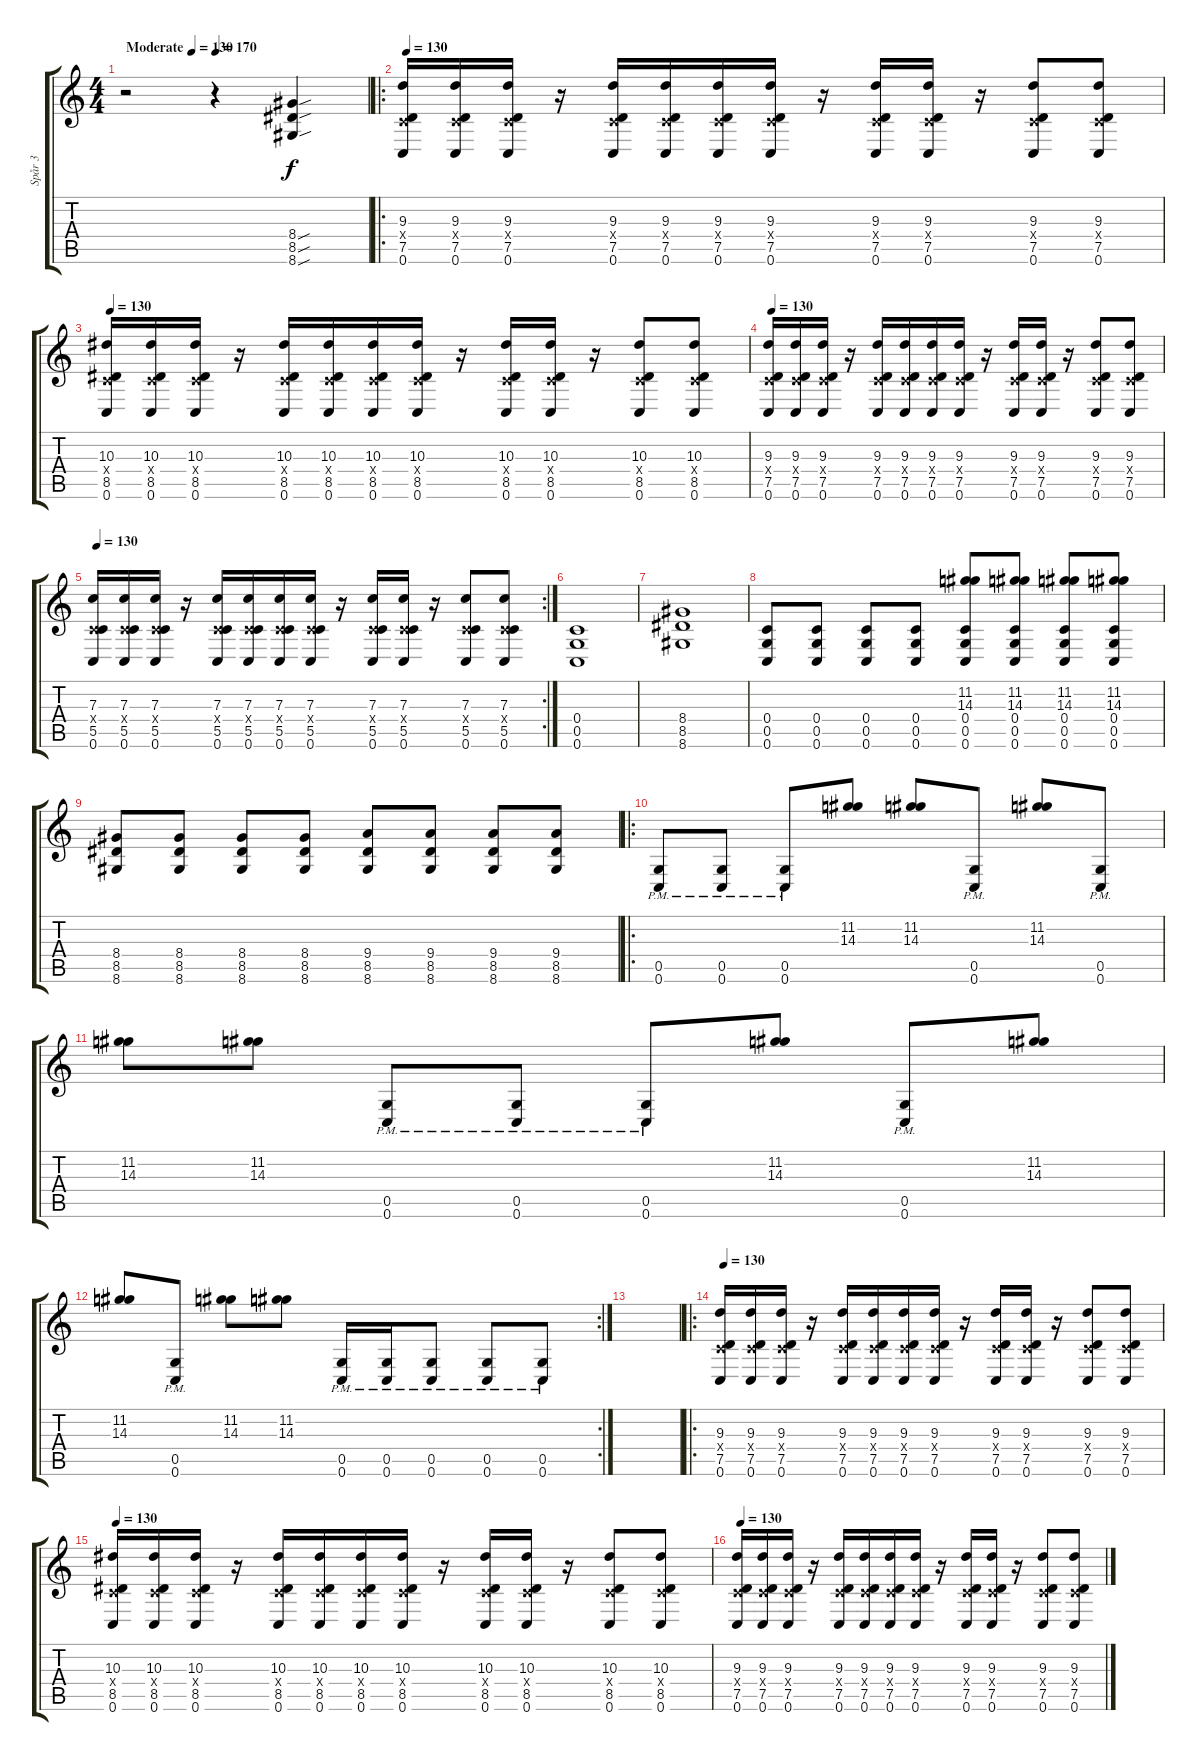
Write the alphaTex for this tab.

\track ("Spår 3" "Spår 3") {instrument distortionguitar}
\staff {score tabs}
\tuning (D4 A3 F3 C3 G2 C2) {hide}
\ts (4 4)
\tempo (130 "Moderate")
\tempo (170 0.375)
\tempo (130 "Moderate")
\clef g2
\ks c
r.2{dy f instrument distortionguitar} r.4 (8.4{sou} 8.5{sou} 8.6{sou}).4 |
\ro
\tempo 130
(9.3 0.4{x} 7.5 0.6).16 (9.3 0.4{x} 7.5 0.6).16 (9.3 0.4{x} 7.5 0.6).16 r.16 (9.3 0.4{x} 7.5 0.6).16 (9.3 0.4{x} 7.5 0.6).16 (9.3 0.4{x} 7.5 0.6).16 (9.3 0.4{x} 7.5 0.6).16 r.16 (9.3 0.4{x} 7.5 0.6).16 (9.3 0.4{x} 7.5 0.6).16 r.16 (9.3 0.4{x} 7.5 0.6).8 (9.3 0.4{x} 7.5 0.6).8 |
\tempo 130
(10.3 0.4{x} 8.5 0.6).16 (10.3 0.4{x} 8.5 0.6).16 (10.3 0.4{x} 8.5 0.6).16 r.16 (10.3 0.4{x} 8.5 0.6).16 (10.3 0.4{x} 8.5 0.6).16 (10.3 0.4{x} 8.5 0.6).16 (10.3 0.4{x} 8.5 0.6).16 r.16 (10.3 0.4{x} 8.5 0.6).16 (10.3 0.4{x} 8.5 0.6).16 r.16 (10.3 0.4{x} 8.5 0.6).8 (10.3 0.4{x} 8.5 0.6).8 |
\tempo 130
(9.3 0.4{x} 7.5 0.6).16 (9.3 0.4{x} 7.5 0.6).16 (9.3 0.4{x} 7.5 0.6).16 r.16 (9.3 0.4{x} 7.5 0.6).16 (9.3 0.4{x} 7.5 0.6).16 (9.3 0.4{x} 7.5 0.6).16 (9.3 0.4{x} 7.5 0.6).16 r.16 (9.3 0.4{x} 7.5 0.6).16 (9.3 0.4{x} 7.5 0.6).16 r.16 (9.3 0.4{x} 7.5 0.6).8 (9.3 0.4{x} 7.5 0.6).8 |
\rc 2
\tempo 130
(7.3 0.4{x} 5.5 0.6).16 (7.3 0.4{x} 5.5 0.6).16 (7.3 0.4{x} 5.5 0.6).16 r.16 (7.3 0.4{x} 5.5 0.6).16 (7.3 0.4{x} 5.5 0.6).16 (7.3 0.4{x} 5.5 0.6).16 (7.3 0.4{x} 5.5 0.6).16 r.16 (7.3 0.4{x} 5.5 0.6).16 (7.3 0.4{x} 5.5 0.6).16 r.16 (7.3 0.4{x} 5.5 0.6).8 (7.3 0.4{x} 5.5 0.6).8 |
(0.4 0.5 0.6).1 |
(8.4 8.5 8.6).1 |
(0.4 0.5 0.6).8 (0.4 0.5 0.6).8 (0.4 0.5 0.6).8 (0.4 0.5 0.6).8 (11.2 14.3 0.4 0.5 0.6).8 (11.2 14.3 0.4 0.5 0.6).8 (11.2 14.3 0.4 0.5 0.6).8 (11.2 14.3 0.4 0.5 0.6).8 |
(8.4 8.5 8.6).8 (8.4 8.5 8.6).8 (8.4 8.5 8.6).8 (8.4 8.5 8.6).8 (9.4 8.5 8.6).8 (9.4 8.5 8.6).8 (9.4 8.5 8.6).8 (9.4 8.5 8.6).8 |
\ro
(0.5{pm} 0.6{pm}).8 (0.5{pm} 0.6{pm}).8 (0.5{pm} 0.6{pm}).8 (11.2 14.3).8 (11.2 14.3).8 (0.5{pm} 0.6{pm}).8 (11.2 14.3).8 (0.5{pm} 0.6{pm}).8 |
(11.2 14.3).8 (11.2 14.3).8 (0.5{pm} 0.6{pm}).8 (0.5{pm} 0.6{pm}).8 (0.5{pm} 0.6{pm}).8 (11.2 14.3).8 (0.5{pm} 0.6{pm}).8 (11.2 14.3).8 |
\rc 2
(11.2 14.3).8 (0.5{pm} 0.6{pm}).8 (11.2 14.3).8 (11.2 14.3).8 (0.5{pm} 0.6{pm}).16 (0.5{pm} 0.6{pm}).16 (0.5{pm} 0.6{pm}).8 (0.5{pm} 0.6{pm}).8 (0.5{pm} 0.6{pm}).8 |
|
\ro
\tempo 130
(9.3 0.4{x} 7.5 0.6).16 (9.3 0.4{x} 7.5 0.6).16 (9.3 0.4{x} 7.5 0.6).16 r.16 (9.3 0.4{x} 7.5 0.6).16 (9.3 0.4{x} 7.5 0.6).16 (9.3 0.4{x} 7.5 0.6).16 (9.3 0.4{x} 7.5 0.6).16 r.16 (9.3 0.4{x} 7.5 0.6).16 (9.3 0.4{x} 7.5 0.6).16 r.16 (9.3 0.4{x} 7.5 0.6).8 (9.3 0.4{x} 7.5 0.6).8 |
\tempo 130
(10.3 0.4{x} 8.5 0.6).16 (10.3 0.4{x} 8.5 0.6).16 (10.3 0.4{x} 8.5 0.6).16 r.16 (10.3 0.4{x} 8.5 0.6).16 (10.3 0.4{x} 8.5 0.6).16 (10.3 0.4{x} 8.5 0.6).16 (10.3 0.4{x} 8.5 0.6).16 r.16 (10.3 0.4{x} 8.5 0.6).16 (10.3 0.4{x} 8.5 0.6).16 r.16 (10.3 0.4{x} 8.5 0.6).8 (10.3 0.4{x} 8.5 0.6).8 |
\tempo 130
(9.3 0.4{x} 7.5 0.6).16 (9.3 0.4{x} 7.5 0.6).16 (9.3 0.4{x} 7.5 0.6).16 r.16 (9.3 0.4{x} 7.5 0.6).16 (9.3 0.4{x} 7.5 0.6).16 (9.3 0.4{x} 7.5 0.6).16 (9.3 0.4{x} 7.5 0.6).16 r.16 (9.3 0.4{x} 7.5 0.6).16 (9.3 0.4{x} 7.5 0.6).16 r.16 (9.3 0.4{x} 7.5 0.6).8 (9.3 0.4{x} 7.5 0.6).8
